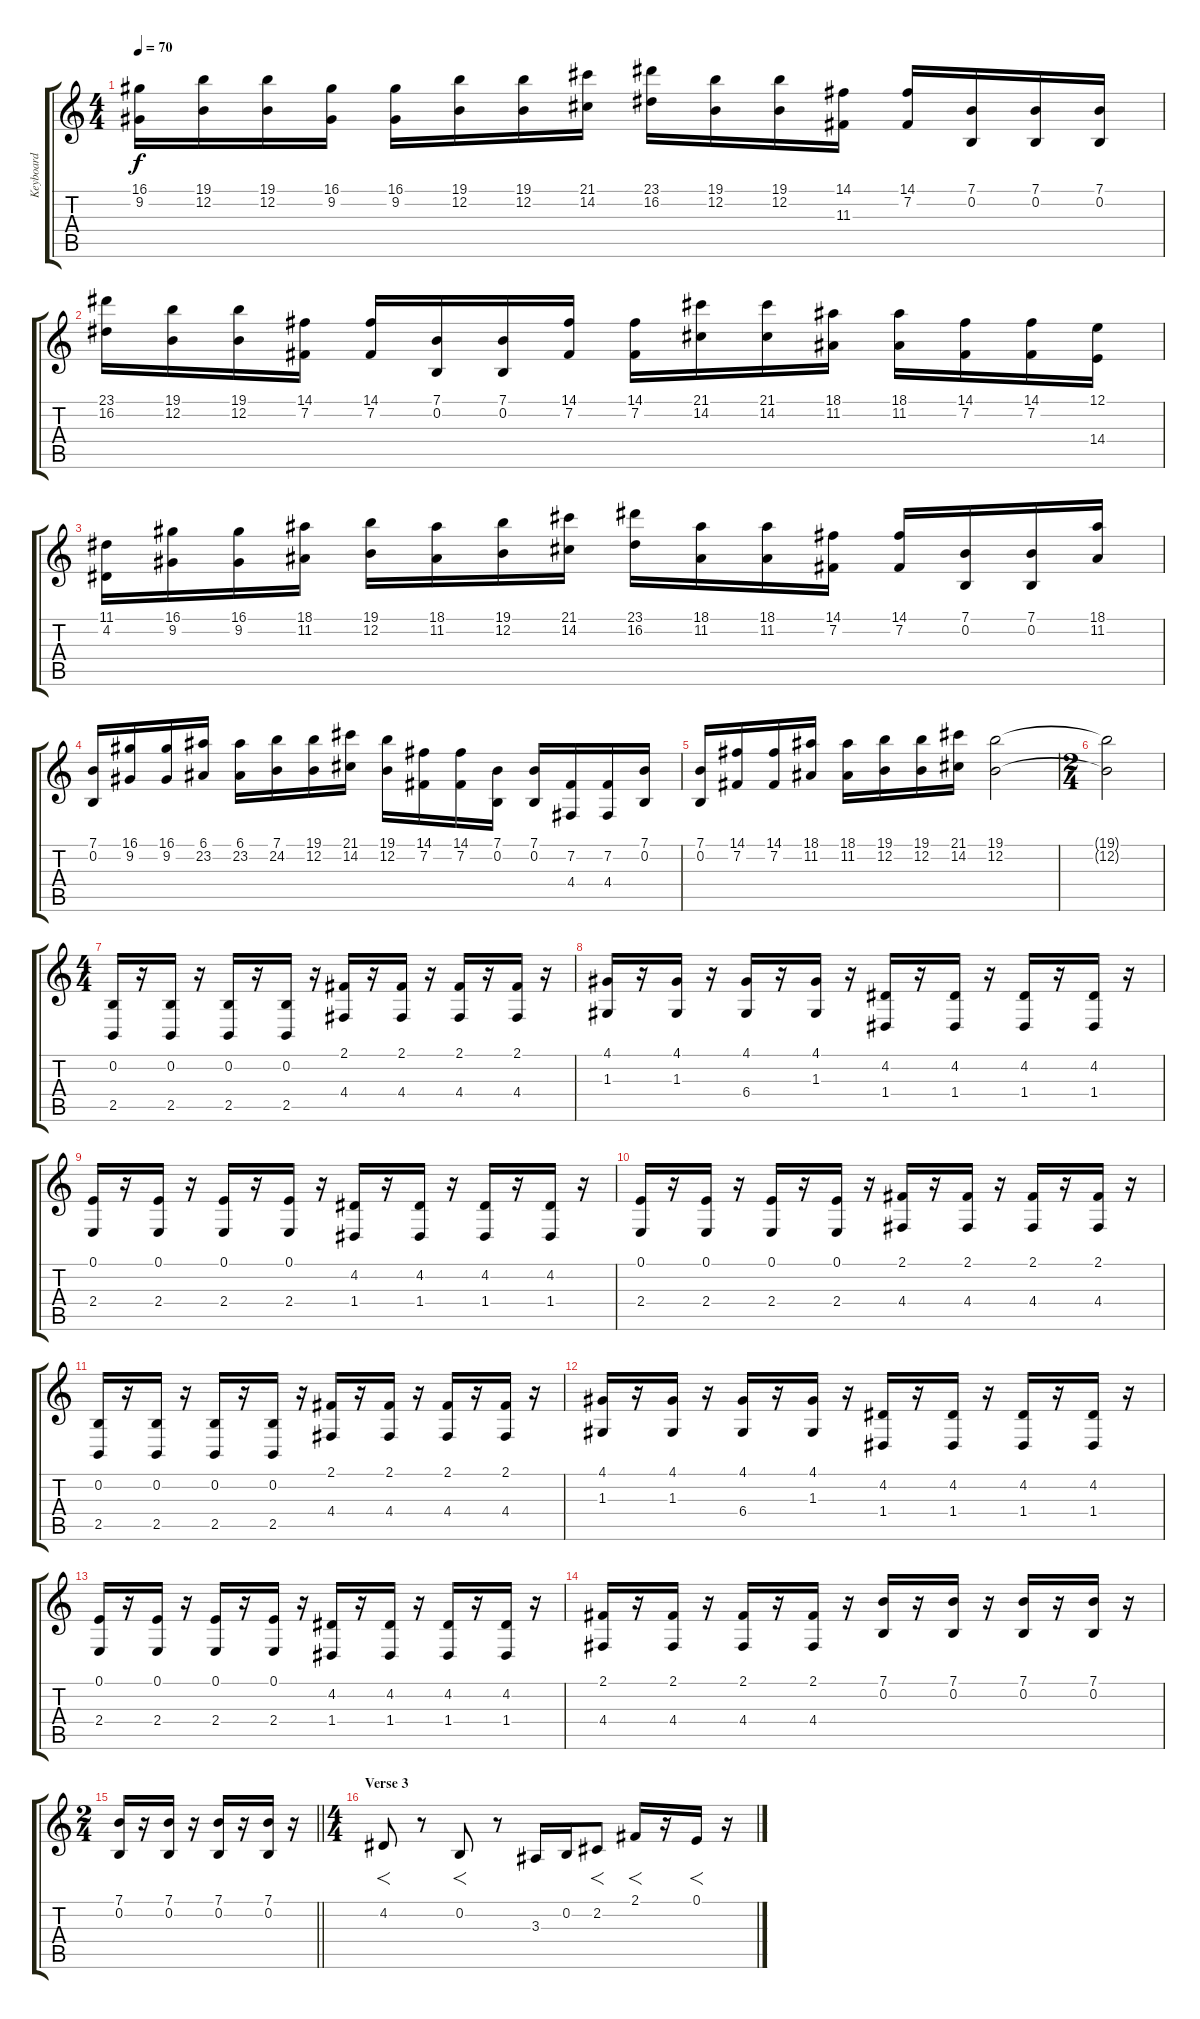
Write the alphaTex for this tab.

\track ("Keyboard" "Keyboard") {instrument synthstrings1}
\staff {score tabs}
\tuning (E4 B3 G3 D3 A2 E2) {hide}
\ts (4 4)
\tempo 70
\clef g2
\ks c
(16.1 9.2).16{dy f} (19.1 12.2).16 (19.1 12.2).16 (16.1 9.2).16 (16.1 9.2).16 (19.1 12.2).16 (19.1 12.2).16 (21.1 14.2).16 (23.1 16.2).16 (19.1 12.2).16 (19.1 12.2).16 (14.1 11.3).16 (14.1 7.2).16 (7.1 0.2).16 (7.1 0.2).16 (7.1 0.2).16 |
(23.1 16.2).16 (19.1 12.2).16 (19.1 12.2).16 (14.1 7.2).16 (14.1 7.2).16 (7.1 0.2).16 (7.1 0.2).16 (14.1 7.2).16 (14.1 7.2).16 (21.1 14.2).16 (21.1 14.2).16 (18.1 11.2).16 (18.1 11.2).16 (14.1 7.2).16 (14.1 7.2).16 (12.1 14.4).16 |
(11.1 4.2).16 (16.1 9.2).16 (16.1 9.2).16 (18.1 11.2).16 (19.1 12.2).16 (18.1 11.2).16 (19.1 12.2).16 (21.1 14.2).16 (23.1 16.2).16 (18.1 11.2).16 (18.1 11.2).16 (14.1 7.2).16 (14.1 7.2).16 (7.1 0.2).16 (7.1 0.2).16 (18.1 11.2).16 |
(7.1 0.2).16 (16.1 9.2).16 (16.1 9.2).16 (6.1 23.2).16 (6.1 23.2).16 (7.1 24.2).16 (19.1 12.2).16 (21.1 14.2).16 (19.1 12.2).16 (14.1 7.2).16 (14.1 7.2).16 (7.1 0.2).16 (7.1 0.2).16 (7.2 4.4).16 (7.2 4.4).16 (7.1 0.2).16 |
(7.1 0.2).16 (14.1 7.2).16 (14.1 7.2).16 (18.1 11.2).16 (18.1 11.2).16 (19.1 12.2).16 (19.1 12.2).16 (21.1 14.2).16 (19.1 12.2).2 |
\ts (2 4)
(19.1{t} 12.2{t}).2 |
\ts (4 4)
(0.2 2.5).16{volume 14} r.16 (0.2 2.5).16 r.16 (0.2 2.5).16 r.16 (0.2 2.5).16 r.16 (2.1 4.4).16 r.16 (2.1 4.4).16 r.16 (2.1 4.4).16 r.16 (2.1 4.4).16 r.16 |
(4.1 1.3).16 r.16 (4.1 1.3).16 r.16 (4.1 6.4).16 r.16 (4.1 1.3).16 r.16 (4.2 1.4).16 r.16 (4.2 1.4).16 r.16 (4.2 1.4).16 r.16 (4.2 1.4).16 r.16 |
(0.1 2.4).16 r.16 (0.1 2.4).16 r.16 (0.1 2.4).16 r.16 (0.1 2.4).16 r.16 (4.2 1.4).16 r.16 (4.2 1.4).16 r.16 (4.2 1.4).16 r.16 (4.2 1.4).16 r.16 |
(0.1 2.4).16 r.16 (0.1 2.4).16 r.16 (0.1 2.4).16 r.16 (0.1 2.4).16 r.16 (2.1 4.4).16 r.16 (2.1 4.4).16 r.16 (2.1 4.4).16 r.16 (2.1 4.4).16 r.16 |
(0.2 2.5).16 r.16 (0.2 2.5).16 r.16 (0.2 2.5).16 r.16 (0.2 2.5).16 r.16 (2.1 4.4).16 r.16 (2.1 4.4).16 r.16 (2.1 4.4).16 r.16 (2.1 4.4).16 r.16 |
(4.1 1.3).16 r.16 (4.1 1.3).16 r.16 (4.1 6.4).16 r.16 (4.1 1.3).16 r.16 (4.2 1.4).16 r.16 (4.2 1.4).16 r.16 (4.2 1.4).16 r.16 (4.2 1.4).16 r.16 |
(0.1 2.4).16 r.16 (0.1 2.4).16 r.16 (0.1 2.4).16 r.16 (0.1 2.4).16 r.16 (4.2 1.4).16 r.16 (4.2 1.4).16 r.16 (4.2 1.4).16 r.16 (4.2 1.4).16 r.16 |
(2.1 4.4).16 r.16 (2.1 4.4).16 r.16 (2.1 4.4).16 r.16 (2.1 4.4).16 r.16 (7.1 0.2).16 r.16 (7.1 0.2).16 r.16 (7.1 0.2).16 r.16 (7.1 0.2).16 r.16 |
\ts (2 4)
\barLineRight lightlight
(7.1 0.2).16 r.16 (7.1 0.2).16 r.16 (7.1 0.2).16 r.16 (7.1 0.2).16 r.16 |
\ts (4 4)
\section ("" "Verse 3")
4.2.8{f} r.8 0.2.8{f} r.8 3.3.16 0.2.16 2.2.8{f} 2.1.16{f} r.16 0.1.16{f} r.16
